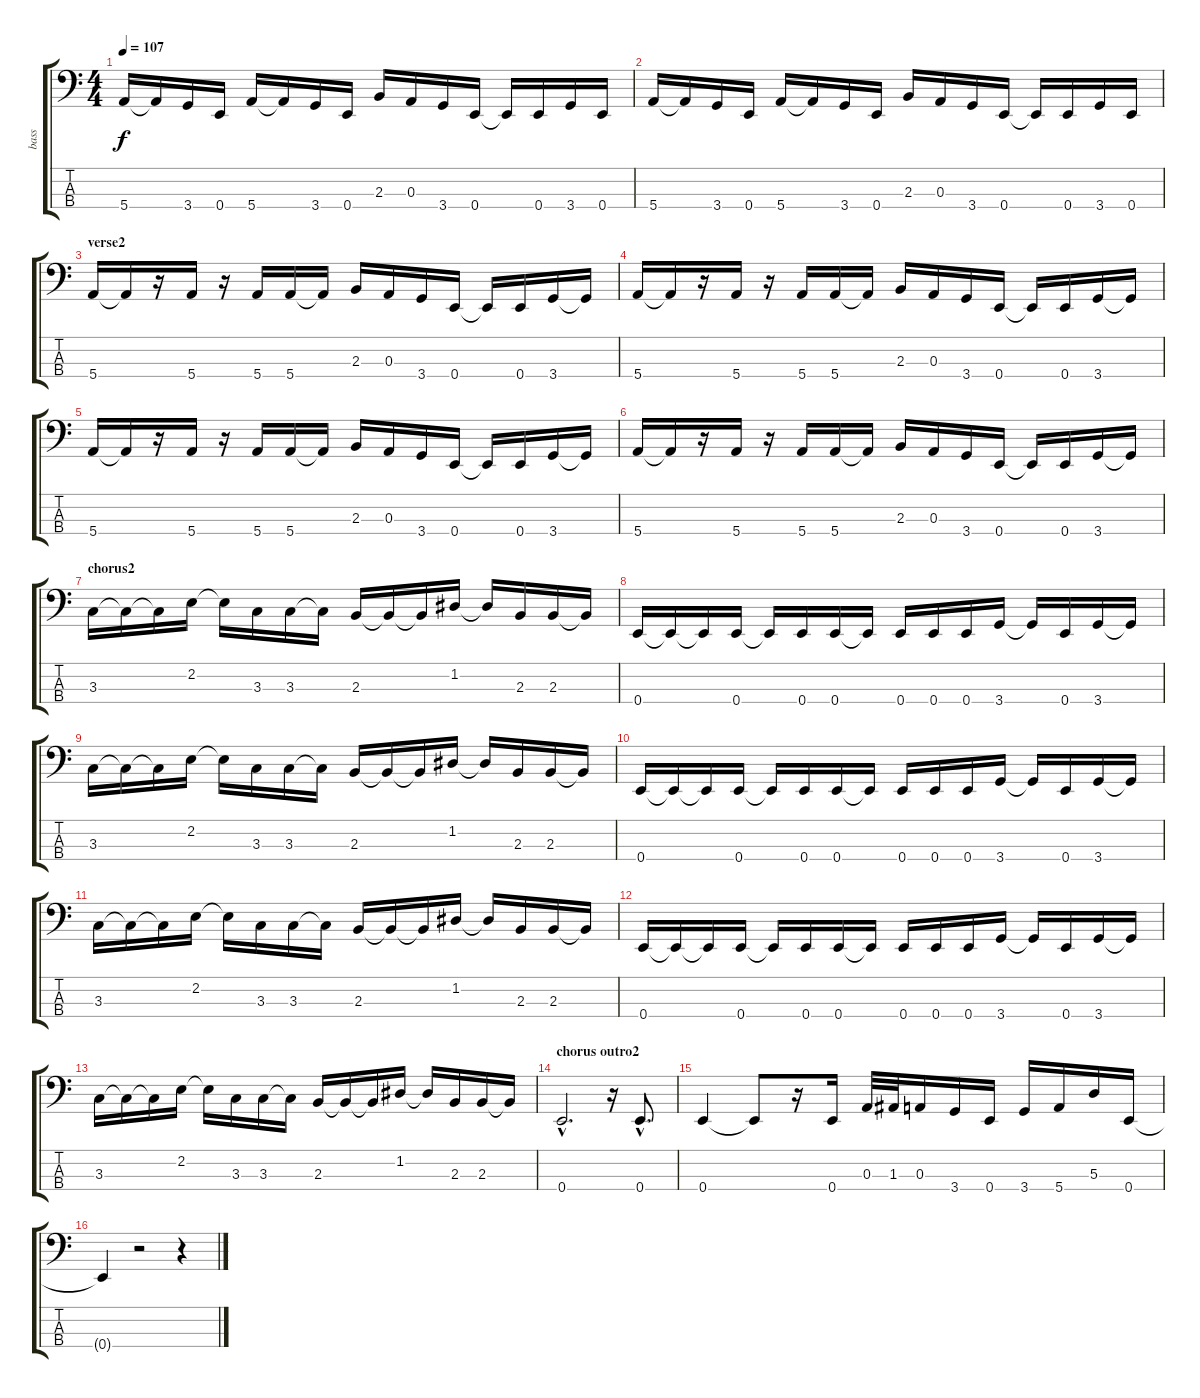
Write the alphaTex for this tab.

\track ("bass" "bass") {instrument electricbasspick}
\staff {score tabs}
\tuning (G2 D2 A1 E1) {hide}
\ts (4 4)
\tempo 107
\clef f4
\ks c
5.4.16{dy f} 5.4{t}.16 3.4.16 0.4.16 5.4.16 5.4{t}.16 3.4.16 0.4.16 2.3.16 0.3.16 3.4.16 0.4.16 0.4{t}.16 0.4.16 3.4.16 0.4.16 |
5.4.16 5.4{t}.16 3.4.16 0.4.16 5.4.16 5.4{t}.16 3.4.16 0.4.16 2.3.16 0.3.16 3.4.16 0.4.16 0.4{t}.16 0.4.16 3.4.16 0.4.16 |
\section ("" "verse2")
5.4.16 5.4{t}.16 r.16 5.4.16 r.16 5.4.16 5.4.16 5.4{t}.16 2.3.16 0.3.16 3.4.16 0.4.16 0.4{t}.16 0.4.16 3.4.16 3.4{t}.16 |
5.4.16 5.4{t}.16 r.16 5.4.16 r.16 5.4.16 5.4.16 5.4{t}.16 2.3.16 0.3.16 3.4.16 0.4.16 0.4{t}.16 0.4.16 3.4.16 3.4{t}.16 |
5.4.16 5.4{t}.16 r.16 5.4.16 r.16 5.4.16 5.4.16 5.4{t}.16 2.3.16 0.3.16 3.4.16 0.4.16 0.4{t}.16 0.4.16 3.4.16 3.4{t}.16 |
5.4.16 5.4{t}.16 r.16 5.4.16 r.16 5.4.16 5.4.16 5.4{t}.16 2.3.16 0.3.16 3.4.16 0.4.16 0.4{t}.16 0.4.16 3.4.16 3.4{t}.16 |
\section ("" "chorus2")
3.3.16 3.3{t}.16 3.3{t}.16 2.2.16 2.2{t}.16 3.3.16 3.3.16 3.3{t}.16 2.3.16 2.3{t}.16 2.3{t}.16 1.2.16 1.2{t}.16 2.3.16 2.3.16 2.3{t}.16 |
0.4.16 0.4{t}.16 0.4{t}.16 0.4.16 0.4{t}.16 0.4.16 0.4.16 0.4{t}.16 0.4.16 0.4.16 0.4.16 3.4.16 3.4{t}.16 0.4.16 3.4.16 3.4{t}.16 |
3.3.16 3.3{t}.16 3.3{t}.16 2.2.16 2.2{t}.16 3.3.16 3.3.16 3.3{t}.16 2.3.16 2.3{t}.16 2.3{t}.16 1.2.16 1.2{t}.16 2.3.16 2.3.16 2.3{t}.16 |
0.4.16 0.4{t}.16 0.4{t}.16 0.4.16 0.4{t}.16 0.4.16 0.4.16 0.4{t}.16 0.4.16 0.4.16 0.4.16 3.4.16 3.4{t}.16 0.4.16 3.4.16 3.4{t}.16 |
3.3.16 3.3{t}.16 3.3{t}.16 2.2.16 2.2{t}.16 3.3.16 3.3.16 3.3{t}.16 2.3.16 2.3{t}.16 2.3{t}.16 1.2.16 1.2{t}.16 2.3.16 2.3.16 2.3{t}.16 |
0.4.16 0.4{t}.16 0.4{t}.16 0.4.16 0.4{t}.16 0.4.16 0.4.16 0.4{t}.16 0.4.16 0.4.16 0.4.16 3.4.16 3.4{t}.16 0.4.16 3.4.16 3.4{t}.16 |
3.3.16 3.3{t}.16 3.3{t}.16 2.2.16 2.2{t}.16 3.3.16 3.3.16 3.3{t}.16 2.3.16 2.3{t}.16 2.3{t}.16 1.2.16 1.2{t}.16 2.3.16 2.3.16 2.3{t}.16 |
\section ("" "chorus outro2")
0.4{hac}.2{d} r.16 0.4{hac}.8{d} |
0.4.4 0.4{t}.8 r.16 0.4.16 0.3.32 1.3.32 0.3.16 3.4.16 0.4.16 3.4.16 5.4.16 5.3.16 0.4.16 |
0.4{t}.4 r.2 r.4
